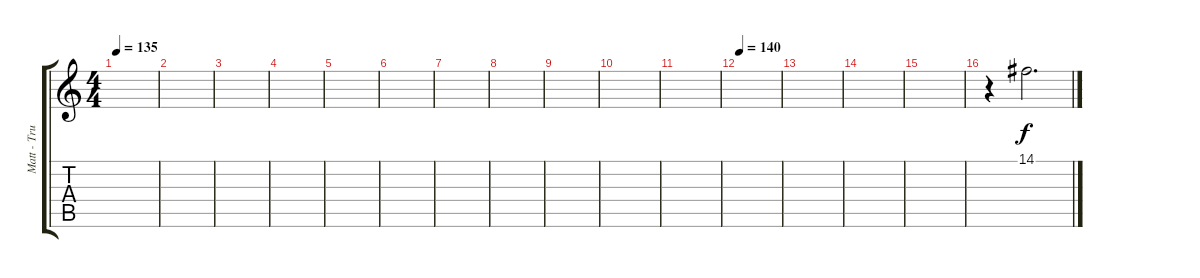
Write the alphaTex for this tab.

\track ("Matt - Trumpet" "Matt - Tru") {instrument trumpet}
\staff {score tabs}
\tuning (E4 B3 G3 D3 A2 E2) {hide}
\ts (4 4)
\tempo 135
\clef g2
\ks c
|
|
|
|
|
|
|
|
|
|
|
\tempo 140
|
|
|
|
r.4 14.1.2{d}
